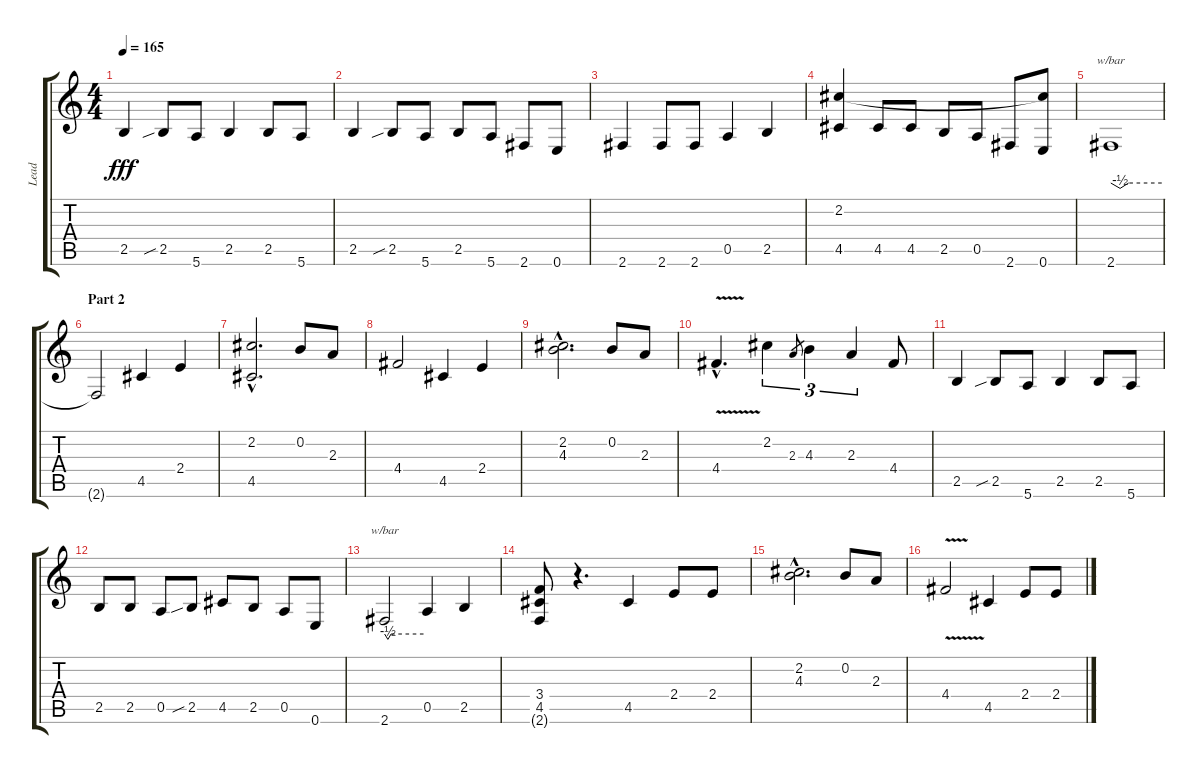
\track ("Lead" "Lead") {instrument acousticguitarnylon}
\staff {score tabs}
\tuning (E4 B3 G3 D3 A2 E2) {hide}
\ts (4 4)
\tempo 165
\clef g2
\ks c
2.5.4{dy fff} 2.5{sib}.8 5.6.8 2.5.4 2.5.8 5.6.8 |
2.5.4 2.5{sib}.8 5.6.8 2.5.8 5.6.8 2.6.8 0.6.8 |
2.6.4 2.6.8 2.6.8 0.5.4 2.5.4 |
(2.2 4.5).4 4.5.8 4.5.8 2.5.8 0.5.8 2.6.8 (2.2{t} 0.6).8 |
2.6.1{tbe (custom default 0 0 11 -2 21 0 60 0)} |
\section ("" "Part 2")
2.6{t}.2 4.5.4{instrument electricguitarmuted} 2.4.4 |
(2.2{hac} 4.5{hac}).2{d balance 6 instrument electricbasspick} 0.2.8 2.3.8 |
4.4.2 4.5.4 2.4.4 |
(2.2{hac} 4.3{hac}).2{d} 0.2.8 2.3.8 |
4.4{v hac}.4{d} 2.2.4{tu (3 2)} 2.3.8{gr} 4.3.4{tu (3 2)} 2.3.4{tu (3 2)} 4.4.8 |
2.5.4 2.5{sib}.8 5.6.8 2.5.4 2.5.8 5.6.8 |
2.5.8 2.5.8 0.5.8 2.5{sib}.8 4.5.8 2.5.8 0.5.8 0.6.8 |
2.6.2{tbe (custom default 0 0 5 -2 10 0 60 0)} 0.5.4 2.5.4 |
(3.4 4.5 2.6{t}).8 r.4{d} 4.5.4{instrument electricguitarclean} 2.4.8 2.4.8 |
(2.2{hac} 4.3{hac}).2{d instrument electricguitarclean} 0.2.8 2.3.8 |
4.4{v}.2 4.5.4 2.4.8 2.4.8
